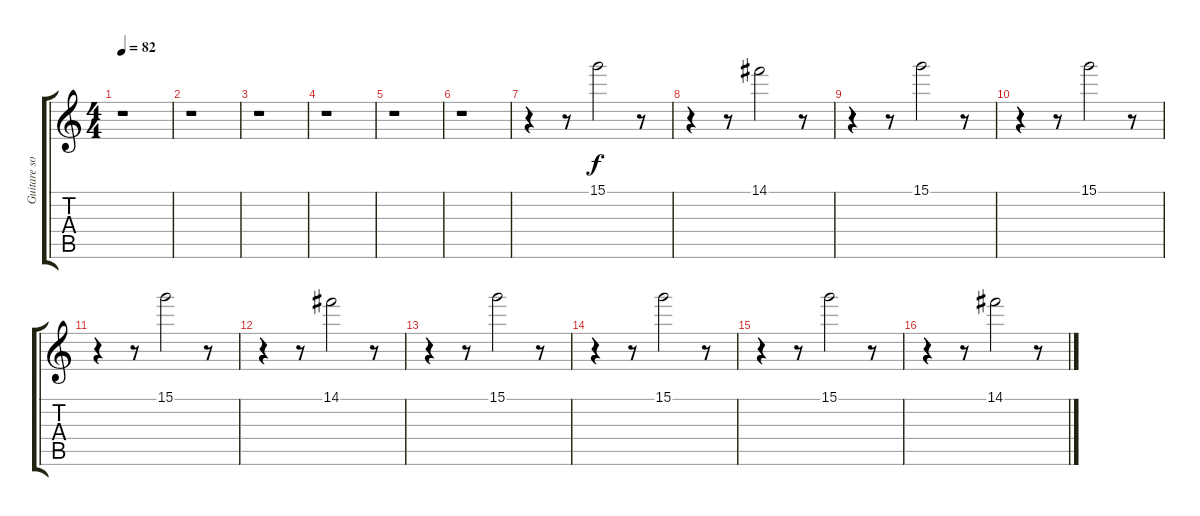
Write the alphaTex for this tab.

\track ("Guitare solo 2" "Guitare so") {instrument electricguitarjazz}
\staff {score tabs}
\tuning (E4 B3 G3 D3 A2 E2) {hide}
\ts (4 4)
\tempo 82
\clef g2
\ks c
r.1{dy f} |
r.1 |
r.1 |
r.1 |
r.1 |
r.1 |
r.4 r.8 15.1.2 r.8 |
r.4 r.8 14.1.2 r.8 |
r.4 r.8 15.1.2 r.8 |
r.4 r.8 15.1.2 r.8 |
r.4 r.8 15.1.2 r.8 |
r.4 r.8 14.1.2 r.8 |
r.4 r.8 15.1.2 r.8 |
r.4 r.8 15.1.2 r.8 |
r.4 r.8 15.1.2 r.8 |
r.4 r.8 14.1.2 r.8
